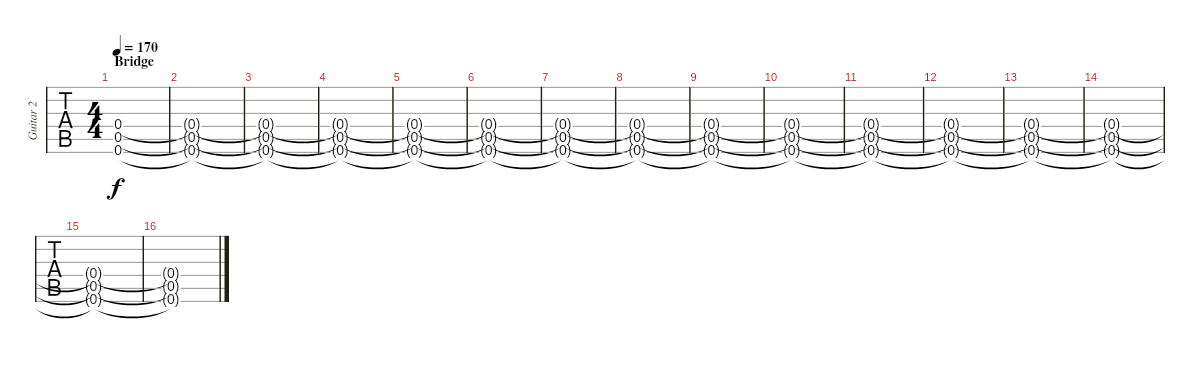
\track ("Guitar 2" "Guitar 2") {instrument distortionguitar}
\staff {tabs}
\tuning (D4 A3 F3 C3 G2 C2) {hide}
\ts (4 4)
\section ("" "Bridge")
\tempo 170
\clef g2
\ks c
(0.4 0.5 0.6).1{dy f} |
(0.4{t} 0.5{t} 0.6{t}).1 |
(0.4{t} 0.5{t} 0.6{t}).1 |
(0.4{t} 0.5{t} 0.6{t}).1 |
(0.4{t} 0.5{t} 0.6{t}).1 |
(0.4{t} 0.5{t} 0.6{t}).1 |
(0.4{t} 0.5{t} 0.6{t}).1 |
(0.4{t} 0.5{t} 0.6{t}).1 |
(0.4{t} 0.5{t} 0.6{t}).1 |
(0.4{t} 0.5{t} 0.6{t}).1 |
(0.4{t} 0.5{t} 0.6{t}).1 |
(0.4{t} 0.5{t} 0.6{t}).1 |
(0.4{t} 0.5{t} 0.6{t}).1 |
(0.4{t} 0.5{t} 0.6{t}).1 |
(0.4{t} 0.5{t} 0.6{t}).1 |
(0.4{t} 0.5{t} 0.6{t}).1
